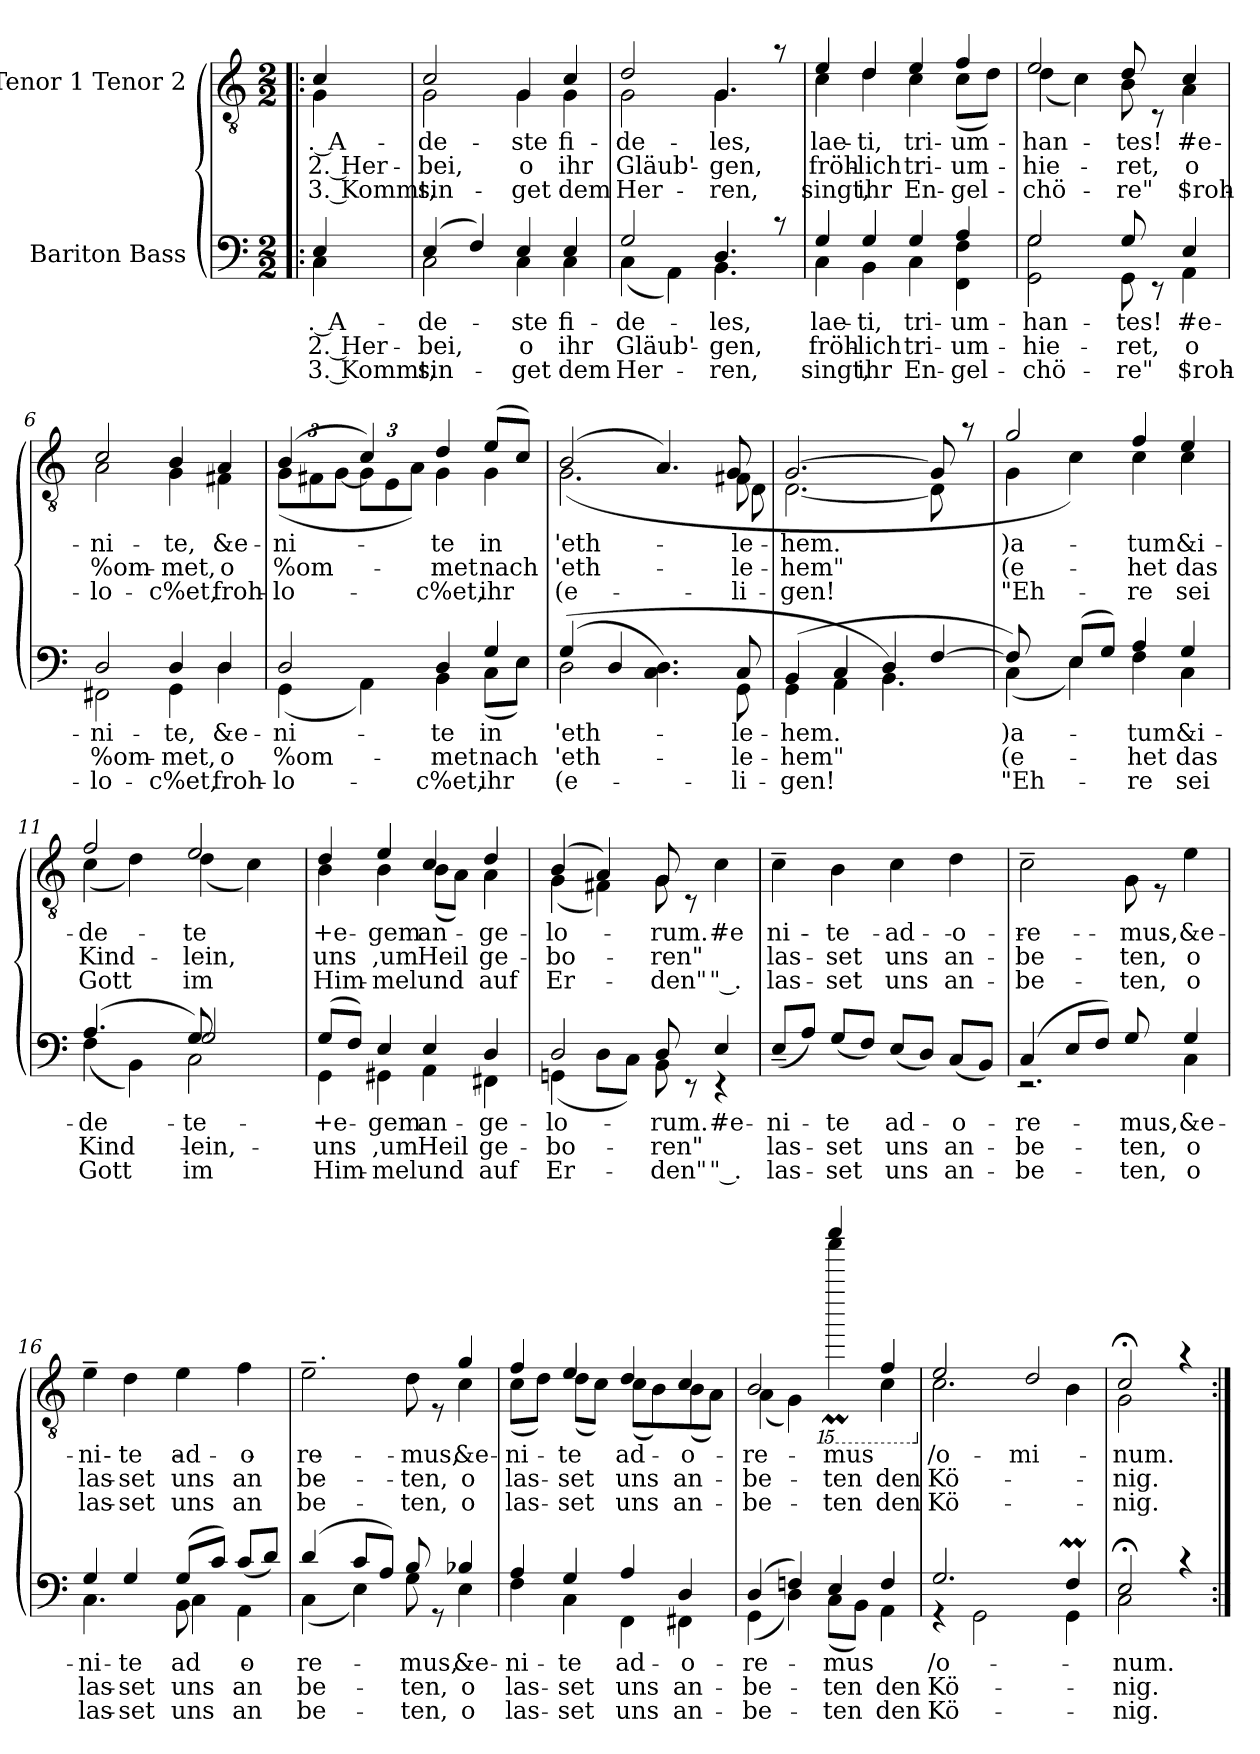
**kern	**text	**text	**text	**kern	**text	**text	**text
*part2	*part2	*part2	*part2	*part1	*part1	*part1	*part1
*staff2	*staff2	*staff2	*staff2	*staff1	*staff1	*staff1	*staff1
*I"Bariton Bass	*	*	*	*I"Tenor 1 Tenor 2	*	*	*
*clefF4	*	*	*	*clefGv2	*	*	*
*k[]	*	*	*	*k[]	*	*	*
*C:	*	*	*	*C:	*	*	*
*M2/2	*	*	*	*M2/2	*	*	*
=1!|:	=1!|:	=1!|:	=1!|:	=1!|:	=1!|:	=1!|:	=1!|:
!	!LO:LY:a:rj	!LO:LY:a:rj	!LO:LY:a:rj	!	!LO:LY:b:rj	!LO:LY:b:rj	!LO:LY:b:rj
*^	*	*	*	*^	*	*	*
4E/	4C\	. A-	2. Her-	3. Kommt,	4c/	4G\	. A-	2. Her-	3. Kommt,
=2	=2	=2	=2	=2	=2	=2	=2	=2	=2
!	!	!LO:LY:a	!LO:LY:a	!LO:LY:a	!	!	!LO:LY:b	!LO:LY:b	!LO:LY:b
(4E/	2C\	-de-	-bei,	sin-	2c/	2G\	-de-	-bei,	sin-
4F/)	.	.	.	.	.	.	.	.	.
!	!	!LO:LY:a	!LO:LY:a	!LO:LY:a	!	!	!LO:LY:b	!LO:LY:b	!LO:LY:b
4E/	4C\	-ste	o	-get	4G/	4G\	-ste	o	-get
!	!	!LO:LY:a	!LO:LY:a	!LO:LY:a	!	!	!LO:LY:b	!LO:LY:b	!LO:LY:b
4E/	4C\	fi-	ihr	dem	4c/	4G\	fi-	ihr	dem
=3	=3	=3	=3	=3	=3	=3	=3	=3	=3
!	!	!LO:LY:a	!LO:LY:a	!LO:LY:a	!	!	!LO:LY:b	!LO:LY:b	!LO:LY:b
2G/	(<4C\	-de-	Gläub'-	Her-	2d/	2G\	-de-	Gläub'-	Her-
.	4AA\)	.	.	.	.	.	.	.	.
!	!	!LO:LY:a	!LO:LY:a	!LO:LY:a	!	!	!LO:LY:b	!LO:LY:b	!LO:LY:b
4.D/	4.BB\	-les,	-gen,	-ren,	4.G/	4.G\	-les,	-gen,	-ren,
8rc	8ryy	.	.	.	8ra	8ryy	.	.	.
=4	=4	=4	=4	=4	=4	=4	=4	=4	=4
!	!	!LO:LY:a	!LO:LY:a	!LO:LY:a	!	!	!LO:LY:b	!LO:LY:b	!LO:LY:b
4G/	4C\	lae-	fröh-	singt,	4e/	4c\	lae-	fröh-	singt,
!	!	!LO:LY:a	!LO:LY:a	!LO:LY:a	!	!	!LO:LY:b	!LO:LY:b	!LO:LY:b
4G/	4BB\	-ti,	-lich	ihr	4d/	4d\	-ti,	-lich	ihr
!	!	!LO:LY:a	!LO:LY:a	!LO:LY:a	!	!	!LO:LY:b	!LO:LY:b	!LO:LY:b
4G/	4C\	tri-	tri-	En-	4e/	4c\	tri-	tri-	En-
!	!	!LO:LY:a	!LO:LY:a	!LO:LY:a	!	!	!LO:LY:b	!LO:LY:b	!LO:LY:b
4A/	4FF\ 4F\	-um-	-um-	-gel-	4f/	(<8c\L	-um-	-um-	-gel-
.	.	.	.	.	.	8d\J)	.	.	.
=5	=5	=5	=5	=5	=5	=5	=5	=5	=5
!	!	!LO:LY:a	!LO:LY:a	!LO:LY:a	!	!	!LO:LY:b	!LO:LY:b	!LO:LY:b
2G/	2GG\ 2G\	-han-	hie-	-chö-	2e/	(<4d\	-han-	-hie-	-chö-
.	.	.	.	.	.	4c\)	.	.	.
!	!	!LO:LY:a	!LO:LY:a	!LO:LY:a	!	!	!LO:LY:b	!LO:LY:b	!LO:LY:b
8G/	8GG\	-tes!	-ret,	-re"	8d/	8B\	-tes!	-ret,	-re"
8ryy	8rEE	.	.	.	8ryy	8rC	.	.	.
!	!	!LO:LY:a	!LO:LY:a	!LO:LY:a	!	!	!LO:LY:b	!LO:LY:b	!LO:LY:b
4E/	4AA\	#e-	o	$roh-	4c/	4A\	#e-	o	$roh-
!!LO:LB:g=z	!!
=6	=6	=6	=6	=6	=6	=6	=6	=6	=6
!	!	!LO:LY:a	!LO:LY:a	!LO:LY:a	!	!	!LO:LY:b	!LO:LY:b	!LO:LY:b
2D/	2FF#X\	-ni-	-%om-	-lo-	2c/	2A\	-ni-	%om-	-lo-
!	!	!LO:LY:a	!LO:LY:a	!LO:LY:a	!	!	!LO:LY:b	!LO:LY:b	!LO:LY:b
4D/	4GG\	-te,	-met,	-c%et,	4B/	4G\	-te,	-met,	-c%et,
!	!	!LO:LY:a	!LO:LY:a	!LO:LY:a	!	!	!LO:LY:b	!LO:LY:b	!LO:LY:b
4D/	4D\	&e-	o	froh-	4A/	4F#X\	&e-	o	froh-
=7	=7	=7	=7	=7	=7	=7	=7	=7	=7
!	!	!LO:LY:a	!LO:LY:a	!LO:LY:a	!	!	!LO:LY:b	!LO:LY:b	!LO:LY:b
*	*	*	*	*	*	*Xbrackettup	*	*	*
2D/	(<4GG\	-ni-	%om-	-lo-	(4B/	(<12G\L	-ni-	%om-	-lo-
.	.	.	.	.	.	12F#X\	.	.	.
.	.	.	.	.	.	[<12G\J	.	.	.
.	4AA\)	.	.	.	4c/)	12G\L]	.	.	.
.	.	.	.	.	.	12E\	.	.	.
.	.	.	.	.	.	12A\J)	.	.	.
!	!	!LO:LY:a	!LO:LY:a	!LO:LY:a	!	!	!LO:LY:b	!LO:LY:b	!LO:LY:b
4D/	4BB\	-te	-met	-c%et,	4d/	4G\	-te	-met	-c%et,
!	!	!LO:LY:a	!LO:LY:a	!LO:LY:a	!	!	!LO:LY:b	!LO:LY:b	!LO:LY:b
4G/	(<8C\L	in	nach	ihr	(>8e/L	4G\	in	nach	ihr
.	8E\J)	.	.	.	8c/J)	.	.	.	.
*	*	*	*	*	*v	*v	*	*	*
=8	=8	=8	=8	=8	=8	=8	=8	=8
!	!	!LO:LY:a	!LO:LY:a	!LO:LY:a	!	!LO:LY:b	!LO:LY:b	!LO:LY:b
*	*	*	*	*	*^	*	*	*
*	*	*	*	*	*	*^	*	*	*
*	*	*	*	*	*	*	*^	*	*	*
(4G/	(<2D\	'eth-	'eth-	(e-	(2B/	(<2.G\	2..ryy	2..ryy	'eth-	'eth-	(e-
4D/	.	.	.	.	.	.	.	.	.	.	.
(4.C\ 4.D\)	4.ryy	.	.	.	4.A/)	.	.	.	.	.	.
.	.	.	.	.	.	4ryy	.	.	.	.	.
!	!	!LO:LY:a	!LO:LY:a	!LO:LY:a	!	!	!	!	!LO:LY:b	!LO:LY:b	!LO:LY:b
8GG\	8C/	-le-	-le-	-li-	(8F#X\	.	8G/	8D\	-le-	-le-	-li-
=9	=9	=9	=9	=9	=9	=9	=9	=9	=9	=9	=9
!	!	!LO:LY:a	!LO:LY:a	!LO:LY:a	!	!	!	!	!LO:LY:b	!LO:LY:b	!LO:LY:b
*	*	*	*	*	*	*v	*v	*v	*	*	*
(4BB/	4GG\	-hem.	-hem"	-gen!	[>2.G/	[<2.D\	-hem.	-hem"	-gen!
4C/	4AA\	.	.	.	.	.	.	.	.
4D/	4.BB\)	.	.	.	.	.	.	.	.
[>4F/	.	.	.	.	8G/]	8D\]	.	.	.
.	8ryy	.	.	.	8ra	8ryy	.	.	.
=10	=10	=10	=10	=10	=10	=10	=10	=10	=10
!	!	!LO:LY:a	!LO:LY:a	!LO:LY:a	!	!	!LO:LY:b	!LO:LY:b	!LO:LY:b
8F/])	(<4C\	)a-	(e-	"Eh-	2g/	4G\	)a-	(e-	"Eh-
8ryy	.	.	.	.	.	.	.	.	.
(>8E/L	4E\)	.	.	.	.	4c\)	.	.	.
8G/J)	.	.	.	.	.	.	.	.	.
!	!	!LO:LY:a	!LO:LY:a	!LO:LY:a	!	!	!LO:LY:b	!LO:LY:b	!LO:LY:b
4A/	4F\	-tum	-het	-re	4f/	4c\	-tum	-het	-re
!	!	!LO:LY:a	!LO:LY:a	!LO:LY:a	!	!	!LO:LY:b	!LO:LY:b	!LO:LY:b
4G/	4C\	&i-	das	sei	4e/	4c\	&i-	das	sei
!!LO:LB:g=z	!!
=11	=11	=11	=11	=11	=11	=11	=11	=11	=11
!	!	!LO:LY:a	!LO:LY:a	!LO:LY:a	!	!	!LO:LY:b	!LO:LY:b	!LO:LY:b
*^	*^	*	*	*	*	*	*	*	*
(4.A/	(<4F\	2ryy	2ryy	-de-	Kind-	Gott	2f/	(<4c\	-de-	Kind-	Gott
.	4BB\)	.	.	.	.	.	.	4d\)	.	.	.
2ryy	.	.	.	.	.	.	.	.	.	.	.
!	!	!	!	!LO:LY:a	!LO:LY:a	!LO:LY:a	!	!	!LO:LY:b	!LO:LY:b	!LO:LY:b
.	8G/)	2G/	2C\	-te	-lein,	im	2e/	(<4d\	-te	-lein,	im
.	4.ryy	.	.	.	.	.	.	.	.	.	.
.	.	.	.	.	.	.	.	4c\)	.	.	.
8ryy	.	.	.	.	.	.	.	.	.	.	.
*v	*v	*v	*v	*	*	*	*	*	*	*	*
=12	=12	=12	=12	=12	=12	=12	=12	=12
!	!LO:LY:a	!LO:LY:a	!LO:LY:a	!	!	!LO:LY:b	!LO:LY:b	!LO:LY:b
*^	*	*	*	*	*	*	*	*
(>8G/L	4GG\	+e-	uns	Him-	4d/	4B\	+e-	uns	Him-
8F/J)	.	.	.	.	.	.	.	.	.
!	!	!LO:LY:a	!LO:LY:a	!LO:LY:a	!	!	!LO:LY:b	!LO:LY:b	!LO:LY:b
4E/	4GG#X\	-gem	,um	-mel	4e/	4B\	-gem	,um	-mel
!	!	!LO:LY:a	!LO:LY:a	!LO:LY:a	!	!	!LO:LY:b	!LO:LY:b	!LO:LY:b
4E/	4AA\	an-	Heil	und	4c/	(<8B\L	an-	Heil	und
.	.	.	.	.	.	8A\J)	.	.	.
!	!	!LO:LY:a	!LO:LY:a	!LO:LY:a	!	!	!LO:LY:b	!LO:LY:b	!LO:LY:b
4D/	4FF#X\	-ge-	ge-	auf	4d/	4A\	-ge-	ge-	auf
=13	=13	=13	=13	=13	=13	=13	=13	=13	=13
!	!	!LO:LY:a	!LO:LY:a	!LO:LY:a	!	!	!LO:LY:b	!LO:LY:b	!LO:LY:b
2D/	(<4GGn\	-lo-	-bo-	Er-	(4B/	(<4G\	-lo-	-bo-	Er-
.	8D\L	.	.	.	4A/)	4F#X\)	.	.	.
.	8C\J)	.	.	.	.	.	.	.	.
!	!	!LO:LY:a	!LO:LY:a	!LO:LY:a	!	!	!LO:LY:b	!LO:LY:b	!LO:LY:b
8D/	8BB\	-rum.	-ren"	-den"	8G/	8G\	-rum.	-ren"	-den"
8ryy	8rEE	.	.	.	4.ryy	8rC	.	.	.
!	!	!LO:LY:a	!LO:LY:a	!LO:LY:a	!	!	!LO:LY:b	!LO:LY:b	!LO:LY:b
4E/	4rEE	#e-	.	" .	.	4c\	#e-	.	" .
=14	=14	=14	=14	=14	=14	=14	=14	=14	=14
!	!	!LO:LY:a	!LO:LY:a	!LO:LY:a	!	!	!LO:LY:b	!LO:LY:b	!LO:LY:b
*v	*v	*	*	*	*	*	*	*	*
*	*	*	*	*v	*v	*	*	*
(>8E~>/L	-ni-	las-	las-	4c~>\	-ni-	las-	las-
8A/J)	.	.	.	.	.	.	.
!	!LO:LY:a	!LO:LY:a	!LO:LY:a	!	!LO:LY:b	!LO:LY:b	!LO:LY:b
(>8G/L	-te	-set	-set	4B\	-te	-set	-set
8F/J)	.	.	.	.	.	.	.
!	!LO:LY:a	!LO:LY:a	!LO:LY:a	!	!LO:LY:b	!LO:LY:b	!LO:LY:b
(>8E/L	ad-	uns	uns	4c\	ad-	uns	uns
8D/J)	.	.	.	.	.	.	.
!	!LO:LY:a	!LO:LY:a	!LO:LY:a	!	!LO:LY:b	!LO:LY:b	!LO:LY:b
(>8C/L	-o-	an-	an-	4d\	-o-	an-	an-
8BB/J)	.	.	.	.	.	.	.
=15	=15	=15	=15	=15	=15	=15	=15
!	!LO:LY:a	!LO:LY:a	!LO:LY:a	!	!LO:LY:b	!LO:LY:b	!LO:LY:b
*^	*	*	*	*	*	*	*
(4C/	2.rEE	-re-	-be-	-be-	2c~>\	-re-	-be-	-be-
8E/L	.	.	.	.	.	.	.	.
8F/J)	.	.	.	.	.	.	.	.
!	!	!LO:LY:a	!LO:LY:a	!LO:LY:a	!	!LO:LY:b	!LO:LY:b	!LO:LY:b
8G/	.	-mus,	-ten,	-ten,	8G\	-mus,	-ten,	-ten,
8ryy	.	.	.	.	8rE	.	.	.
!	!	!LO:LY:a	!LO:LY:a	!LO:LY:a	!	!LO:LY:b	!LO:LY:b	!LO:LY:b
4G/	4C\	&e-	o	o	4e\	&e-	o	o
!!LO:LB:g=z
=16	=16	=16	=16	=16	=16	=16	=16	=16
!	!	!LO:LY:a	!LO:LY:a	!LO:LY:a	!	!LO:LY:b	!LO:LY:b	!LO:LY:b
*^	*^	*	*	*	*	*	*	*
4G/	4.C\	2ryy	2ryy	-ni-	las-	las-	4e~>\	-ni-	las-	las-
!	!	!	!	!LO:LY:a	!LO:LY:a	!LO:LY:a	!	!LO:LY:b	!LO:LY:b	!LO:LY:b
4G/	.	.	.	-te	-set	-set	4d\	-te	-set	-set
.	2ryy	.	.	.	.	.	.	.	.	.
!	!	!	!	!LO:LY:a	!LO:LY:a	!LO:LY:a	!	!LO:LY:b	!LO:LY:b	!LO:LY:b
8BB\	.	(>8G/L	4C\	ad-	uns	uns	4e\	ad-	uns	uns
4.ryy	.	8c/J)	.	.	.	.	.	.	.	.
!	!	!	!	!LO:LY:a	!LO:LY:a	!LO:LY:a	!	!LO:LY:b	!LO:LY:b	!LO:LY:b
.	.	4AA\	(>8c/L	-o-	an-	an	4f\	-o-	an-	an
.	8ryy	.	8d/J)	.	.	.	.	.	.	.
=17	=17	=17	=17	=17	=17	=17	=17	=17	=17	=17
!	!	!	!	!LO:LY:a	!LO:LY:a	!LO:LY:a	!	!LO:LY:b	!LO:LY:b	!LO:LY:b
*	*	*	*	*	*	*	*^	*	*	*
*	*v	*v	*v	*	*	*	*	*^	*	*	*
(4d/	(<4C\	-re-	-be-	be-	2.ryy	2e~<\	16ryy	-re-	be-	be-
!	!	!	!	!	!	!	!LO:TX:a:t=.	!	!	!
.	.	.	.	.	.	.	2...ryy	.	.	.
8c/L	4E\)	.	.	.	.	.	.	.	.	.
8A/J)	.	.	.	.	.	.	.	.	.	.
!	!	!LO:LY:a	!LO:LY:a	!LO:LY:a	!	!	!	!LO:LY:b	!LO:LY:b	!LO:LY:b
8B/	8G\	-mus,	-ten,	-ten,	.	8d\	.	-mus,	-ten,	-ten,
8ryy	8rGG	.	.	.	.	8rE	.	.	.	.
!	!	!LO:LY:a	!LO:LY:a	!LO:LY:a	!	!	!	!LO:LY:b	!LO:LY:b	!LO:LY:b
4B-X/	4E\	&e-	o	o	4g/	4c\	.	-&e-	-o	o
=18	=18	=18	=18	=18	=18	=18	=18	=18	=18	=18
!	!	!LO:LY:a	!LO:LY:a	!LO:LY:a	!	!	!	!LO:LY:b	!LO:LY:b	!LO:LY:b
*	*	*	*	*	*	*v	*v	*	*	*
4A/	4F\	-ni-	las-	las-	4f/	(<8c\L	ni-	las-	las-
.	.	.	.	.	.	8d\J)	.	.	.
!	!	!LO:LY:a	!LO:LY:a	!LO:LY:a	!	!	!LO:LY:b	!LO:LY:b	!LO:LY:b
4G/	4C\	-te	-set	-set	4e/	(<8d\L	-te	-set	-set
.	.	.	.	.	.	8c\J)	.	.	.
!	!	!LO:LY:a	!LO:LY:a	!LO:LY:a	!	!	!LO:LY:b	!LO:LY:b	!LO:LY:b
4A/	4FF\	ad-	uns	uns	4d/	(<8c\L	ad-	uns	uns
.	.	.	.	.	.	8B\)	.	.	.
!	!	!LO:LY:a	!LO:LY:a	!LO:LY:a	!	!	!LO:LY:b	!LO:LY:b	!LO:LY:b
4D/	4FF#X\	-o-	an-	an-	4c/	(<8B\	-o-	an-	an-
.	.	.	.	.	.	8A\J)	.	.	.
=19	=19	=19	=19	=19	=19	=19	=19	=19	=19
!	!	!LO:LY:a	!LO:LY:a	!LO:LY:a	!	!	!LO:LY:b	!LO:LY:b	!LO:LY:b
(4D/	(<4GG\	-re-	-be-	-be-	2B/	(<4A\	-re-	-be-	-be-
4Fn/)	4D\)	.	.	.	.	4G\)	.	.	.
!	!	!LO:LY:a	!LO:LY:a	!LO:LY:a	!	!	!	!	!
*	*	*	*	*	*15ba	*	*	*	*
!	!	!	!	!	!	!	!LO:LY:b	!LO:LY:b	!LO:LY:b
4E/	(<8C\L	-mus	-ten	-ten	4ccc/	4aaM\	-mus	-ten	-ten
.	8BB\J)	.	.	.	.	.	.	.	.
!	!	!	!LO:LY:a	!LO:LY:a	!	!	!	!LO:LY:b	!LO:LY:b
(4F/	4AA\	.	den	den	4FF/	4CC\	.	den	den
=20	=20	=20	=20	=20	=20	=20	=20	=20	=20
!	!	!LO:LY:a	!LO:LY:a	!LO:LY:a	!	!	!	!	!
*	*	*	*	*	*v	*v	*	*	*
*	*	*	*	*	*X15ba	*	*	*
*	*	*	*	*	*^	*	*	*
!	!	!	!	!	!	!	!LO:LY:b	!LO:LY:b	!LO:LY:b
*	*	*	*	*	*	*^	*	*	*
2.G/	4rGG	/o-	Kö-	Kö-	3ryy	2e/	2.c\	/o-	Kö-	Kö-
.	2GG\	.	.	.	.	.	.	.	.	.
.	.	.	.	.	3%2ryy	.	.	.	.	.
!	!	!	!	!	!	!	!	!LO:LY:b	!	!
.	.	.	.	.	.	2d/	.	-mi-	.	.
4FM/	4GG\	.	.	.	.	.	4B\	.	.	.
=21	=21	=21	=21	=21	=21	=21	=21	=21	=21	=21
!	!	!LO:LY:a	!LO:LY:a	!LO:LY:a	!	!	!	!LO:LY:b	!LO:LY:b	!LO:LY:b
*	*	*	*	*	*	*v	*v	*	*	*
2E;</	2C\	-num.	-nig.	-nig.	2c;</	2G\	-num.	-nig.	-nig.
4rc	4ryy	.	.	.	4ra	4ryy	.	.	.
*v	*v	*	*	*	*	*	*	*	*
*	*	*	*	*v	*v	*	*	*
=:|!	=:|!	=:|!	=:|!	=:|!	=:|!	=:|!	=:|!
*-	*-	*-	*-	*-	*-	*-	*-
